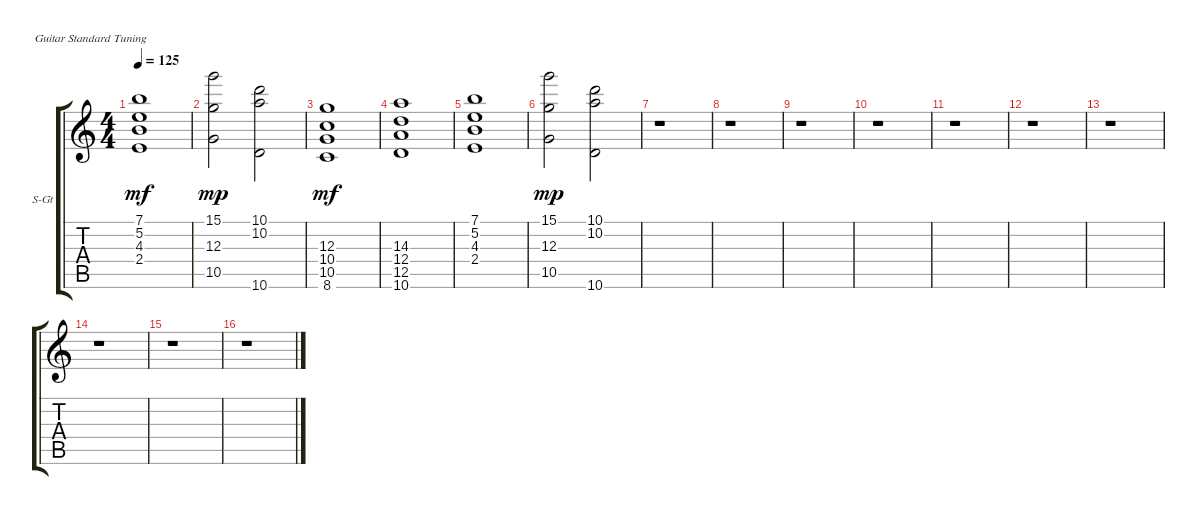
\bracketExtendMode groupsimilarinstruments
\firstSystemTrackNameOrientation horizontal
\otherSystemsTrackNameOrientation horizontal
\track ("Синтезатор" "S-Gt") {instrument stringensemble2}
\staff {score tabs}
\tuning (E4 B3 G3 D3 A2 E2)
\displaytranspose 12
\ts (4 4)
\tempo 125
\clef g2
\ks c
(7.1 5.2 4.3 2.4).1{dy mf} |
(15.1 12.3 10.5).2{dy mp} (10.1 10.2 10.6).2 |
(12.3 10.4 10.5 8.6).1{dy mf} |
(14.3 12.4 12.5 10.6).1 |
(7.1 5.2 4.3 2.4).1 |
(15.1 12.3 10.5).2{dy mp} (10.1 10.2 10.6).2 |
r.1 |
r.1 |
r.1 |
r.1 |
r.1 |
r.1 |
r.1 |
r.1 |
r.1 |
r.1
